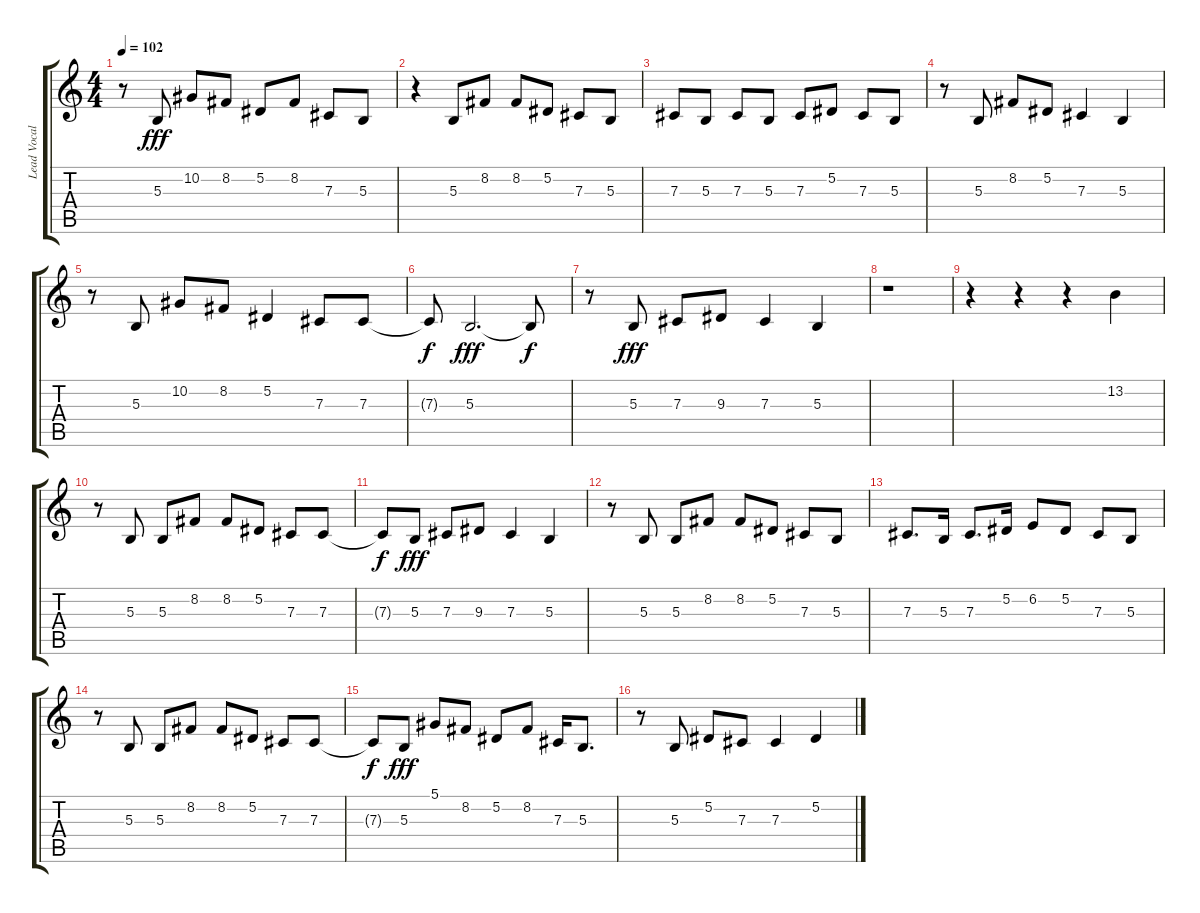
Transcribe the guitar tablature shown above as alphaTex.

\track ("Lead Vocals " "Lead Vocal") {instrument altosax}
\staff {score tabs}
\tuning (Eb4 Bb3 Gb3 Db3 Ab2 Eb2) {hide}
\ts (4 4)
\tempo 102
\clef g2
\ks c
r.8{dy fff} 5.3.8 10.2.8 8.2.8 5.2.8 8.2.8 7.3.8 5.3.8 |
r.4 5.3.8 8.2.8 8.2.8 5.2.8 7.3.8 5.3.8 |
7.3.8 5.3.8 7.3.8 5.3.8 7.3.8 5.2.8 7.3.8 5.3.8 |
r.8 5.3.8 8.2.8 5.2.8 7.3.4 5.3.4 |
r.8 5.3.8 10.2.8 8.2.8 5.2.4 7.3.8 7.3.8 |
7.3{t}.8{dy f} 5.3.2{d dy fff} 5.3{t}.8{dy f} |
r.8 5.3.8{dy fff} 7.3.8 9.3.8 7.3.4 5.3.4 |
r.1 |
r.4 r.4 r.4 13.2.4 |
r.8 5.3.8 5.3.8 8.2.8 8.2.8 5.2.8 7.3.8 7.3.8 |
7.3{t}.8{dy f} 5.3.8{dy fff} 7.3.8 9.3.8 7.3.4 5.3.4 |
r.8 5.3.8 5.3.8 8.2.8 8.2.8 5.2.8 7.3.8 5.3.8 |
7.3.8{d} 5.3.16 7.3.8{d} 5.2.16 6.2.8 5.2.8 7.3.8 5.3.8 |
r.8 5.3.8 5.3.8 8.2.8 8.2.8 5.2.8 7.3.8 7.3.8 |
7.3{t}.8{dy f} 5.3.8{dy fff} 5.1.8 8.2.8 5.2.8 8.2.8 7.3.16 5.3.8{d} |
r.8 5.3.8 5.2.8 7.3.8 7.3.4 5.2.4
